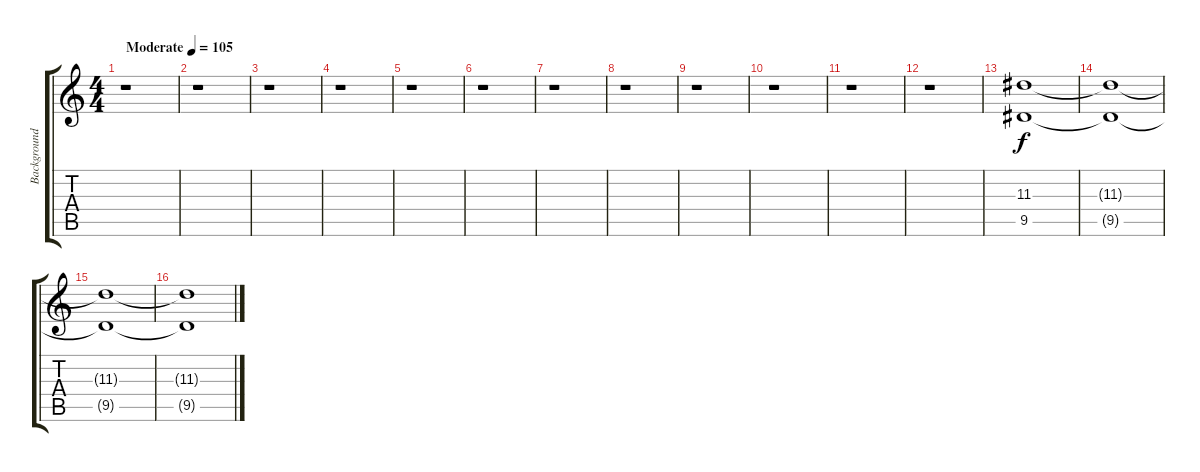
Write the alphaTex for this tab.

\track ("Background Guitar" "Background") {instrument distortionguitar}
\staff {score tabs}
\tuning (Db4 Ab3 E3 B2 Gb2 B1) {hide}
\ts (4 4)
\tempo (105 "Moderate")
\clef g2
\ks c
r.1{dy f instrument distortionguitar} |
r.1 |
r.1 |
r.1 |
r.1 |
r.1 |
r.1 |
r.1 |
r.1 |
r.1 |
r.1 |
r.1 |
(11.3 9.5).1 |
(11.3{t} 9.5{t}).1 |
(11.3{t} 9.5{t}).1 |
(11.3{t} 9.5{t}).1
